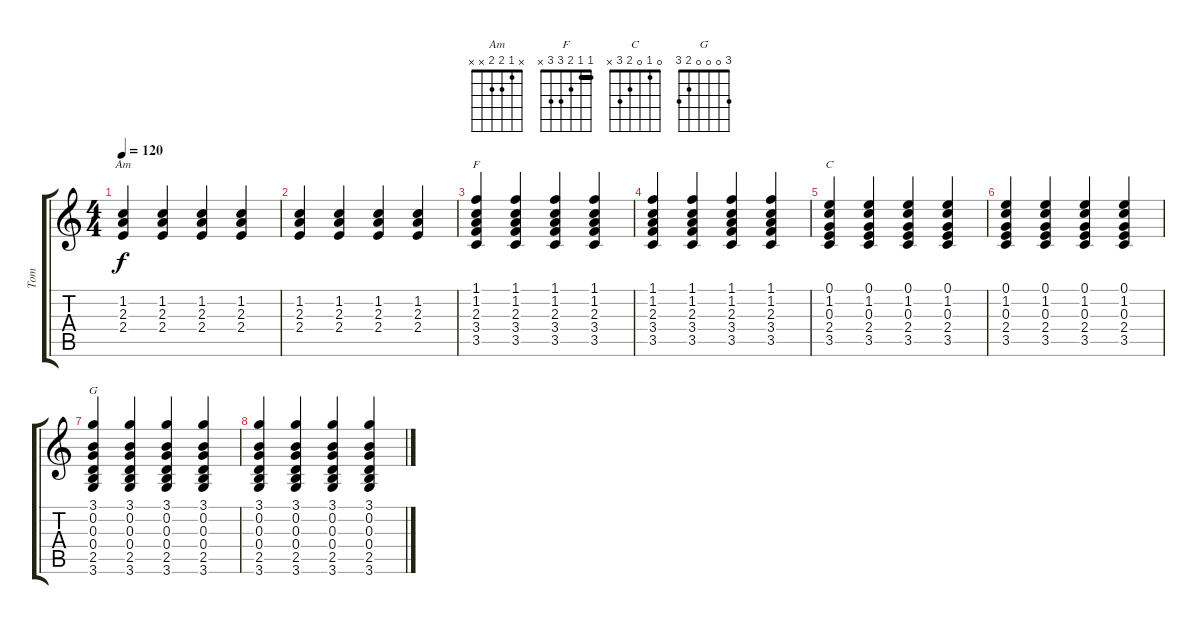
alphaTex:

\track ("Tom" "Tom") {instrument acousticguitarsteel}
\staff {score tabs}
\tuning (E4 B3 G3 D3 A2 E2) {hide}
\chord ("Am" x 1 2 2 x x)
\chord ("F" 1 1 2 3 3 x) {barre 1}
\chord ("C" 0 1 0 2 3 x)
\chord ("G" 3 0 0 0 2 3)
\ts (4 4)
\tempo 120
\clef g2
\ks c
(1.2 2.3 2.4).4{ch "Am" dy f} (1.2 2.3 2.4).4 (1.2 2.3 2.4).4 (1.2 2.3 2.4).4 |
(1.2 2.3 2.4).4 (1.2 2.3 2.4).4 (1.2 2.3 2.4).4 (1.2 2.3 2.4).4 |
(1.1 1.2 2.3 3.4 3.5).4{ch "F"} (1.1 1.2 2.3 3.4 3.5).4 (1.1 1.2 2.3 3.4 3.5).4 (1.1 1.2 2.3 3.4 3.5).4 |
(1.1 1.2 2.3 3.4 3.5).4 (1.1 1.2 2.3 3.4 3.5).4 (1.1 1.2 2.3 3.4 3.5).4 (1.1 1.2 2.3 3.4 3.5).4 |
(0.1 1.2 0.3 2.4 3.5).4{ch "C"} (0.1 1.2 0.3 2.4 3.5).4 (0.1 1.2 0.3 2.4 3.5).4 (0.1 1.2 0.3 2.4 3.5).4 |
(0.1 1.2 0.3 2.4 3.5).4 (0.1 1.2 0.3 2.4 3.5).4 (0.1 1.2 0.3 2.4 3.5).4 (0.1 1.2 0.3 2.4 3.5).4 |
(3.1 0.2 0.3 0.4 2.5 3.6).4{ch "G"} (3.1 0.2 0.3 0.4 2.5 3.6).4 (3.1 0.2 0.3 0.4 2.5 3.6).4 (3.1 0.2 0.3 0.4 2.5 3.6).4 |
(3.1 0.2 0.3 0.4 2.5 3.6).4 (3.1 0.2 0.3 0.4 2.5 3.6).4 (3.1 0.2 0.3 0.4 2.5 3.6).4 (3.1 0.2 0.3 0.4 2.5 3.6).4
